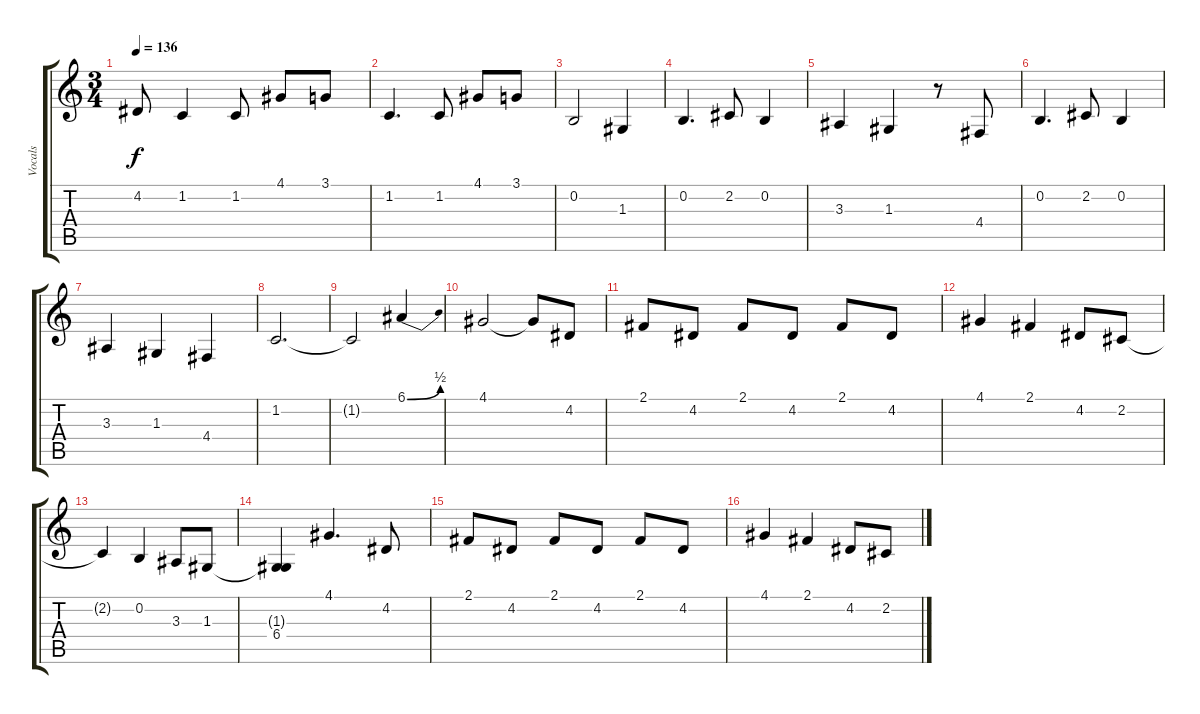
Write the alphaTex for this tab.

\track ("Vocals" "Vocals") {instrument englishhorn}
\staff {score tabs}
\tuning (E4 B3 G3 D3 A2 E2) {hide}
\ts (3 4)
\tempo 136
\clef g2
\ks c
4.2.8{dy f} 1.2.4 1.2.8 4.1.8 3.1.8 |
1.2.4{d} 1.2.8 4.1.8 3.1.8 |
0.2.2 1.3.4 |
0.2.4{d} 2.2.8 0.2.4 |
3.3.4 1.3.4 r.8 4.4.8 |
0.2.4{d} 2.2.8 0.2.4 |
3.3.4 1.3.4 4.4.4 |
1.2.2{d} |
1.2{t}.2 6.1{be (bend 0 0 60 2)}.4 |
4.1.2 4.1{t}.8 4.2.8 |
2.1.8 4.2.8 2.1.8 4.2.8 2.1.8 4.2.8 |
4.1.4 2.1.4 4.2.8 2.2.8 |
2.2{t}.4 0.2.4 3.3.8 1.3.8 |
(1.3{t} 6.4).4 4.1.4{d} 4.2.8 |
2.1.8 4.2.8 2.1.8 4.2.8 2.1.8 4.2.8 |
4.1.4 2.1.4 4.2.8 2.2.8
